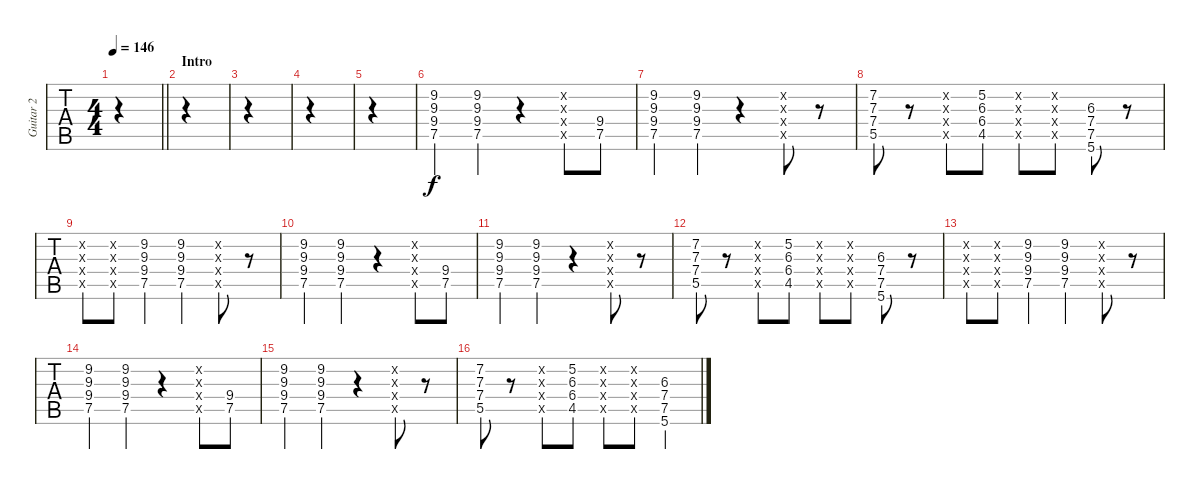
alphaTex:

\track ("Guitar 2" "Guitar 2") {instrument overdrivenguitar}
\staff {tabs}
\tuning (E4 B3 G3 D3 A2 E2) {hide}
\ts (4 4)
\tempo 146
\clef g2
\barLineRight lightlight
\ks c
|
\section ("" "Intro")
\ks e
|
|
|
|
(9.2 9.3 9.4 7.5).4 (9.2 9.3 9.4 7.5).4 r.4 (9.2{x} 9.3{x} 9.4{x} 7.5{x}).8 (9.4 7.5).8 |
(9.2 9.3 9.4 7.5).4 (9.2 9.3 9.4 7.5).4 r.4 (9.2{x} 9.3{x} 9.4{x} 7.5{x}).8 r.8 |
(7.2 7.3 7.4 5.5).8 r.8 (7.2{x} 7.3{x} 7.4{x} 5.5{x}).8 (5.2 6.3 6.4 4.5).8 (5.2{x} 6.3{x} 6.4{x} 4.5{x}).8 (5.2{x} 6.3{x} 6.4{x} 4.5{x}).8 (6.3 7.4 7.5 5.6).8 r.8 |
(9.2{x} 9.3{x} 9.4{x} 7.5{x}).8 (9.2{x} 9.3{x} 9.4{x} 7.5{x}).8 (9.2 9.3 9.4 7.5).4 (9.2 9.3 9.4 7.5).4 (9.2{x} 9.3{x} 9.4{x} 7.5{x}).8 r.8 |
(9.2 9.3 9.4 7.5).4 (9.2 9.3 9.4 7.5).4 r.4 (9.2{x} 9.3{x} 9.4{x} 7.5{x}).8 (9.4 7.5).8 |
(9.2 9.3 9.4 7.5).4 (9.2 9.3 9.4 7.5).4 r.4 (9.2{x} 9.3{x} 9.4{x} 7.5{x}).8 r.8 |
(7.2 7.3 7.4 5.5).8 r.8 (7.2{x} 7.3{x} 7.4{x} 5.5{x}).8 (5.2 6.3 6.4 4.5).8 (5.2{x} 6.3{x} 6.4{x} 4.5{x}).8 (5.2{x} 6.3{x} 6.4{x} 4.5{x}).8 (6.3 7.4 7.5 5.6).8 r.8 |
(9.2{x} 9.3{x} 9.4{x} 7.5{x}).8 (9.2{x} 9.3{x} 9.4{x} 7.5{x}).8 (9.2 9.3 9.4 7.5).4 (9.2 9.3 9.4 7.5).4 (9.2{x} 9.3{x} 9.4{x} 7.5{x}).8 r.8 |
(9.2 9.3 9.4 7.5).4 (9.2 9.3 9.4 7.5).4 r.4 (9.2{x} 9.3{x} 9.4{x} 7.5{x}).8 (9.4 7.5).8 |
(9.2 9.3 9.4 7.5).4 (9.2 9.3 9.4 7.5).4 r.4 (9.2{x} 9.3{x} 9.4{x} 7.5{x}).8 r.8 |
(7.2 7.3 7.4 5.5).8 r.8 (7.2{x} 7.3{x} 7.4{x} 5.5{x}).8 (5.2 6.3 6.4 4.5).8 (5.2{x} 6.3{x} 6.4{x} 4.5{x}).8 (5.2{x} 6.3{x} 6.4{x} 4.5{x}).8 (6.3 7.4 7.5 5.6).4
